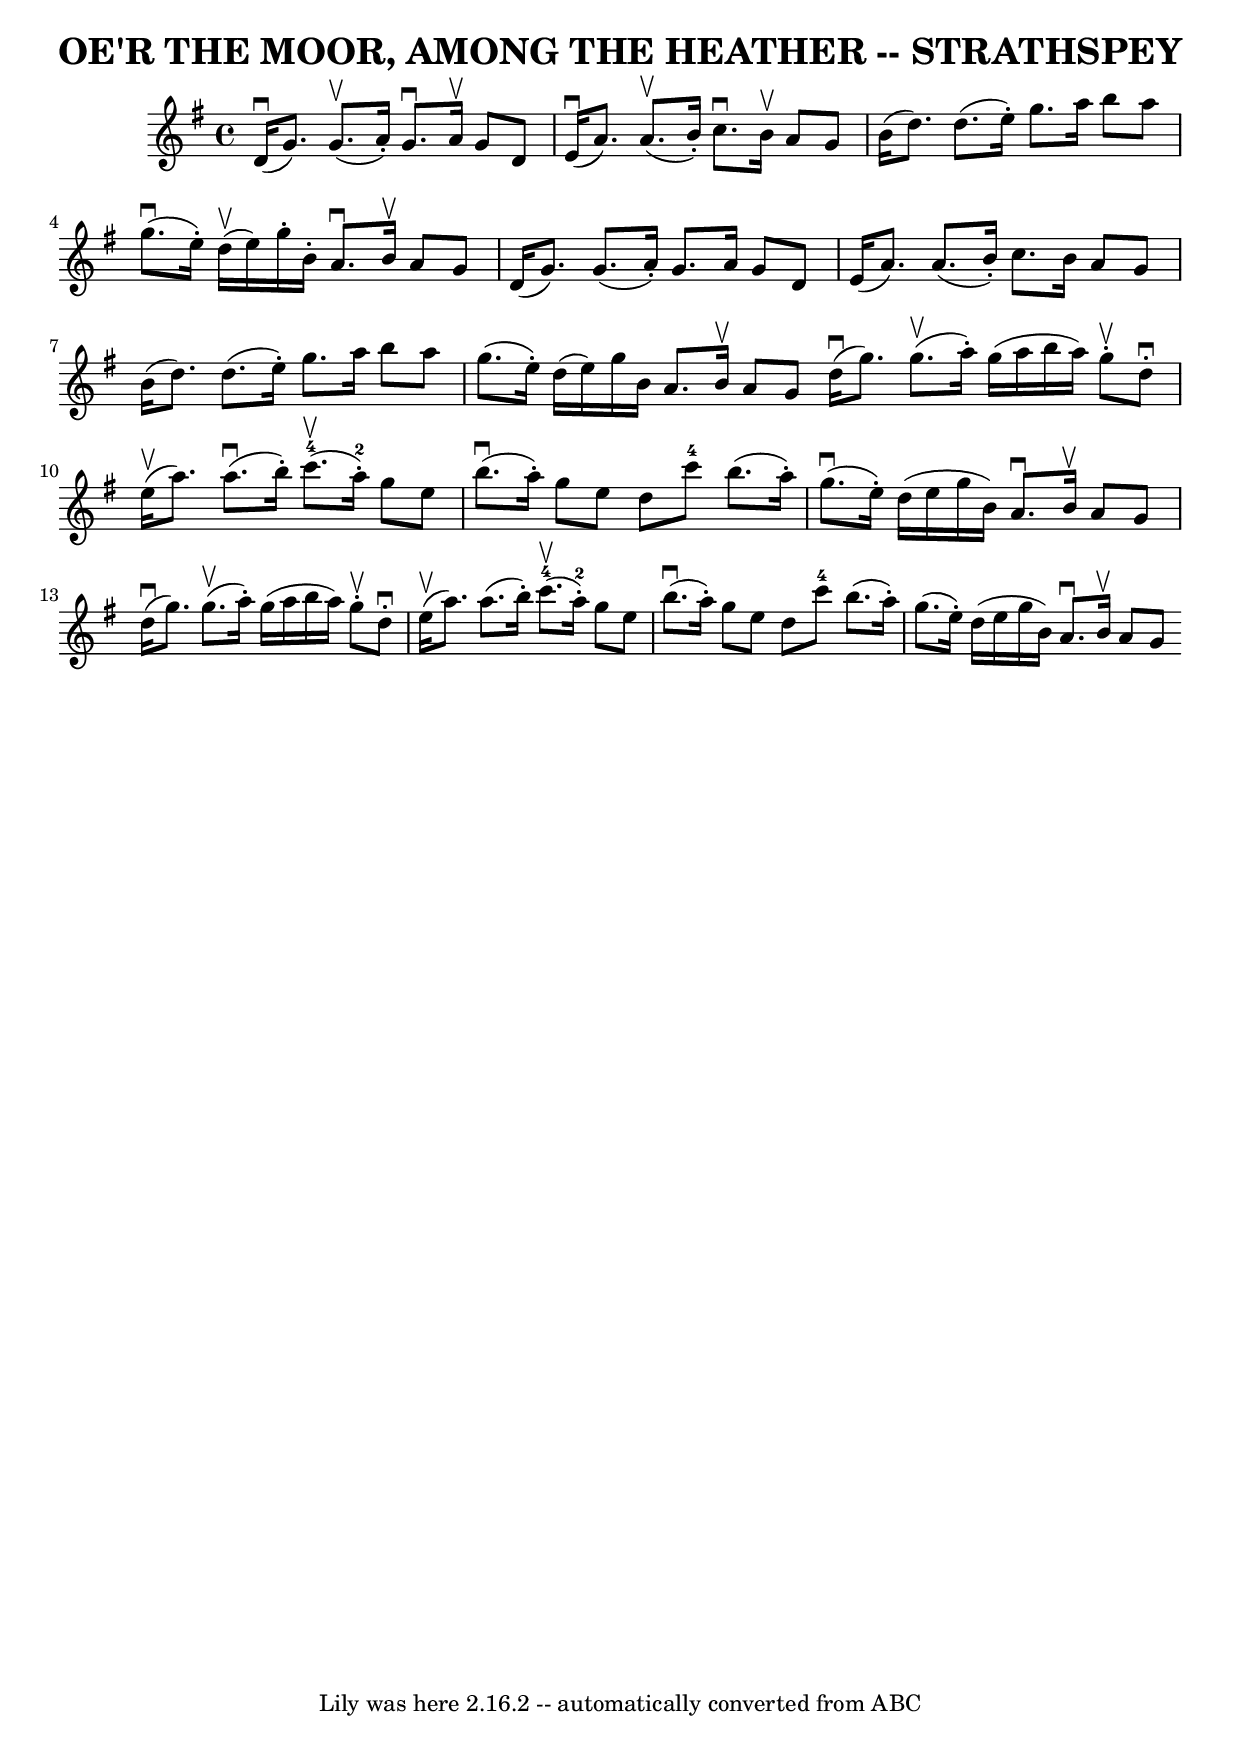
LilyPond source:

\version "2.16.2"
\include "Mammoth.ily"
\header {
  %% book = "Ryan's Mammoth Collection of Fiddle Tunes"
  crossRefNumber = "1"
  footnotes = ""
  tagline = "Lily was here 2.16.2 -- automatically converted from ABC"
  title = "OE'R THE MOOR, AMONG THE HEATHER -- STRATHSPEY"

}
voicedefault =  {


  \override Staff.TimeSignature #'style = #'C
  \time 4/4 
  \key g \major
  d'16 (^\downbow g'8.) g'8. (^\upbow a'16-.) g'8.^\downbow a'16^\upbow g'8 d'8     |
  e'16 (^\downbow a'8.) a'8. (^\upbow b'16-.) c''8.^\downbow b'16^\upbow a'8 g'8    |
  b'16 (d''8.) d''8. (e''16-.) g''8. a''16 b''8 a''8     |
  g''8. (^\downbow e''16-.) d''16 (^\upbow e''16) g''16-. b'16-. a'8.^\downbow b'16^\upbow a'8 g'8     |
  d'16 (g'8.) g'8. (a'16-.) g'8. a'16 g'8 d'8     |
  e'16 (a'8.) a'8. (b'16-.) c''8. b'16 a'8 g'8    |
  b'16 (d''8.) d''8. ( e''16-.) g''8. a''16 b''8 a''8     |
  g''8. (e''16-.) d''16 (e''16) g''16 b'16 a'8. b'16^\upbow a'8 g'8      \bar " |." d''16 (^\downbow g''8.) g''8. (^\upbow a''16-.) g''16 (a''16 b''16 a''16) g''8^\upbow-. d''8^\downbow-.     |
  e''16 (^\upbow a''8.) a''8. (^\downbow b''16-.) c'''8.-4(^\upbow a''16-2-.) g''8 e''8     |
  b''8. (^\downbow a''16-.) g''8 e''8 d''8 c'''8-4 b''8. (a''16-.)   |
  g''8. (^\downbow e''16-.) d''16 (e''16 g''16 b'16) a'8.^\downbow b'16^\upbow a'8 g'8     |
  d''16 (^\downbow g''8.) g''8. (^\upbow a''16-.) g''16 (a''16 b''16 a''16) g''8^\upbow-. d''8^\downbow-.    |
  e''16 (^\upbow a''8.) a''8. (b''16-.) c'''8.-4(^\upbow a''16-2-.) g''8 e''8    |
  b''8. (^\downbow a''16-.) g''8 e''8 d''8 c'''8-4 b''8. (a''16-.)    |
  g''8. ( e''16-.) d''16 (e''16 g''16 b'16) a'8.^\downbow b'16^\upbow a'8 g'8    \bar " |."   

}

\score{
  <<

    \context Staff="default"
    {
      \voicedefault 
      
    }

  >>
  \layout {
    
  }
  \midi {
  }

}
